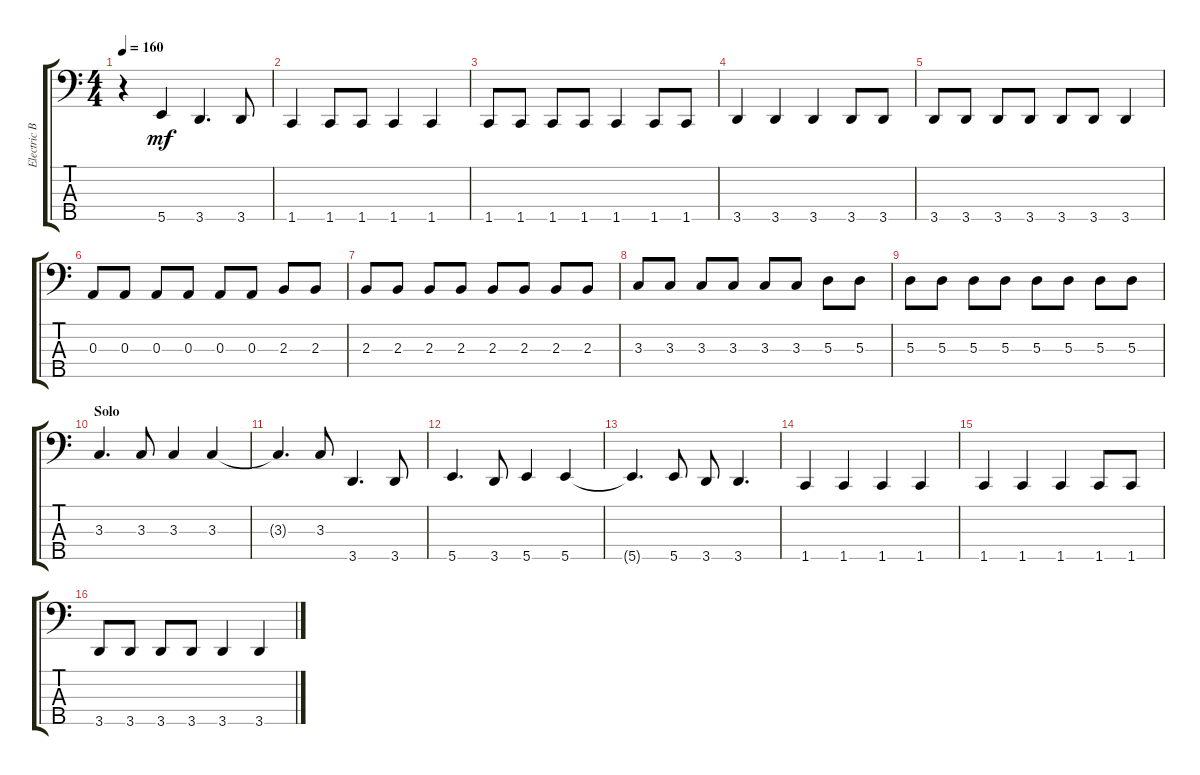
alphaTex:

\track ("Electric Bass" "Electric B") {instrument electricbassfinger}
\staff {score tabs}
\tuning (G2 D2 A1 E1 B0) {hide}
\ts (4 4)
\tempo 160
\clef f4
\ks c
r.4{dy mf} 5.5.4 3.5.4{d} 3.5.8 |
1.5.4 1.5.8 1.5.8 1.5.4 1.5.4 |
1.5.8 1.5.8 1.5.8 1.5.8 1.5.4 1.5.8 1.5.8 |
3.5.4 3.5.4 3.5.4 3.5.8 3.5.8 |
3.5.8 3.5.8 3.5.8 3.5.8 3.5.8 3.5.8 3.5.4 |
0.3.8 0.3.8 0.3.8 0.3.8 0.3.8 0.3.8 2.3.8 2.3.8 |
2.3.8 2.3.8 2.3.8 2.3.8 2.3.8 2.3.8 2.3.8 2.3.8 |
3.3.8 3.3.8 3.3.8 3.3.8 3.3.8 3.3.8 5.3.8 5.3.8 |
5.3.8 5.3.8 5.3.8 5.3.8 5.3.8 5.3.8 5.3.8 5.3.8 |
\section ("" "Solo")
3.3.4{d} 3.3.8 3.3.4 3.3.4 |
3.3{t}.4{d} 3.3.8 3.5.4{d} 3.5.8 |
5.5.4{d} 3.5.8 5.5.4 5.5.4 |
5.5{t}.4{d} 5.5.8 3.5.8 3.5.4{d} |
1.5.4 1.5.4 1.5.4 1.5.4 |
1.5.4 1.5.4 1.5.4 1.5.8 1.5.8 |
3.5.8 3.5.8 3.5.8 3.5.8 3.5.4 3.5.4
